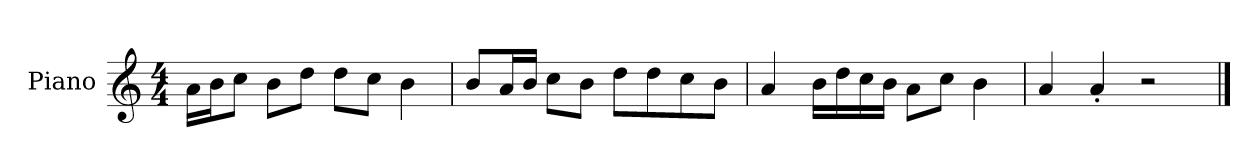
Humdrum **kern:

**kern
*part1
*staff1
*I"Piano
*I'P-no
*clefG2
*k[]
*M4/4
*MM90
=1
16a\LL
16b\J
8cc\J
8b\L
8dd\J
8dd\L
8cc\J
4b\
=2
8b/L
16a/L
16b/JJ
8cc\L
8b\J
8dd\L
8dd\
8cc\
8b\J
=3
4a/
16b\LL
16dd\
16cc\
16b\JJ
8a\L
8cc\J
4b\
=4
4a/
4a'/
2r
==
*-
